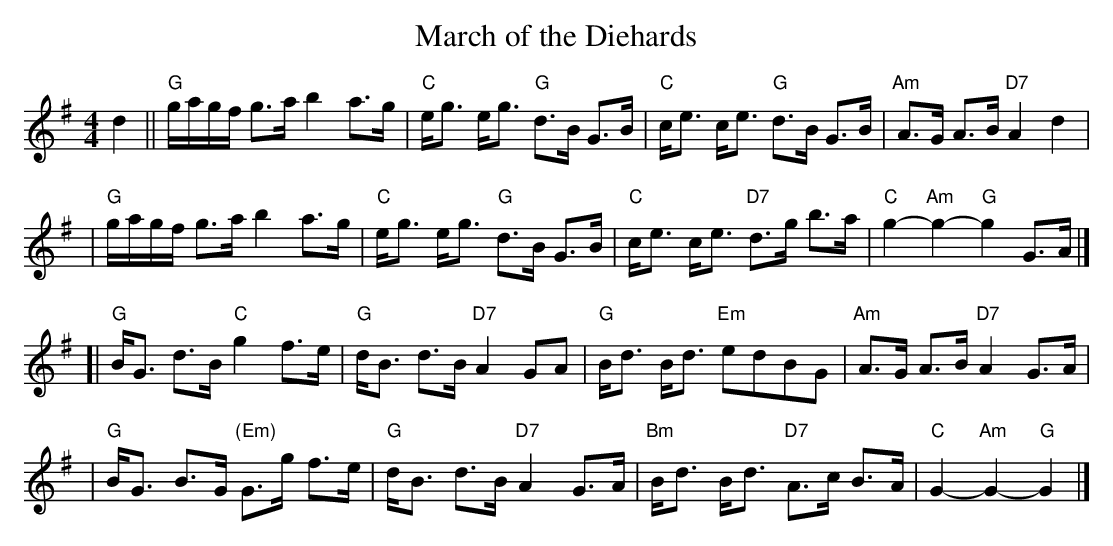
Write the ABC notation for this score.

X:1
T: March of the Diehards
M: 4/4
L: 1/8
K: G
d2 \
|| "G"g/a/g/f/ g>a b2 a>g | "C"e<g e<g "G"d>B G>B \
| "C"c<e c<e "G"d>B G>B | "Am"A>G A>B "D7"A2 d2 |
| "G"g/a/g/f/ g>a b2 a>g | "C"e<g e<g "G"d>B G>B \
| "C"c<e c<e "D7"d>g b>a | "C"g2- "Am"g2- "G"g2 G>A |]
[| "G"B<G d>B "C"g2 f>e | "G"d<B d>B "D7"A2 GA \
| "G"B<d B<d "Em"edBG | "Am"A>G A>B "D7"A2 G>A |
| "G"B<G B>G "(Em)"G>g f>e | "G"d<B d>B "D7"A2 G>A \
| "Bm"B<d B<d "D7"A>c B>A | "C"G2- "Am"G2- "G"G2 |]
